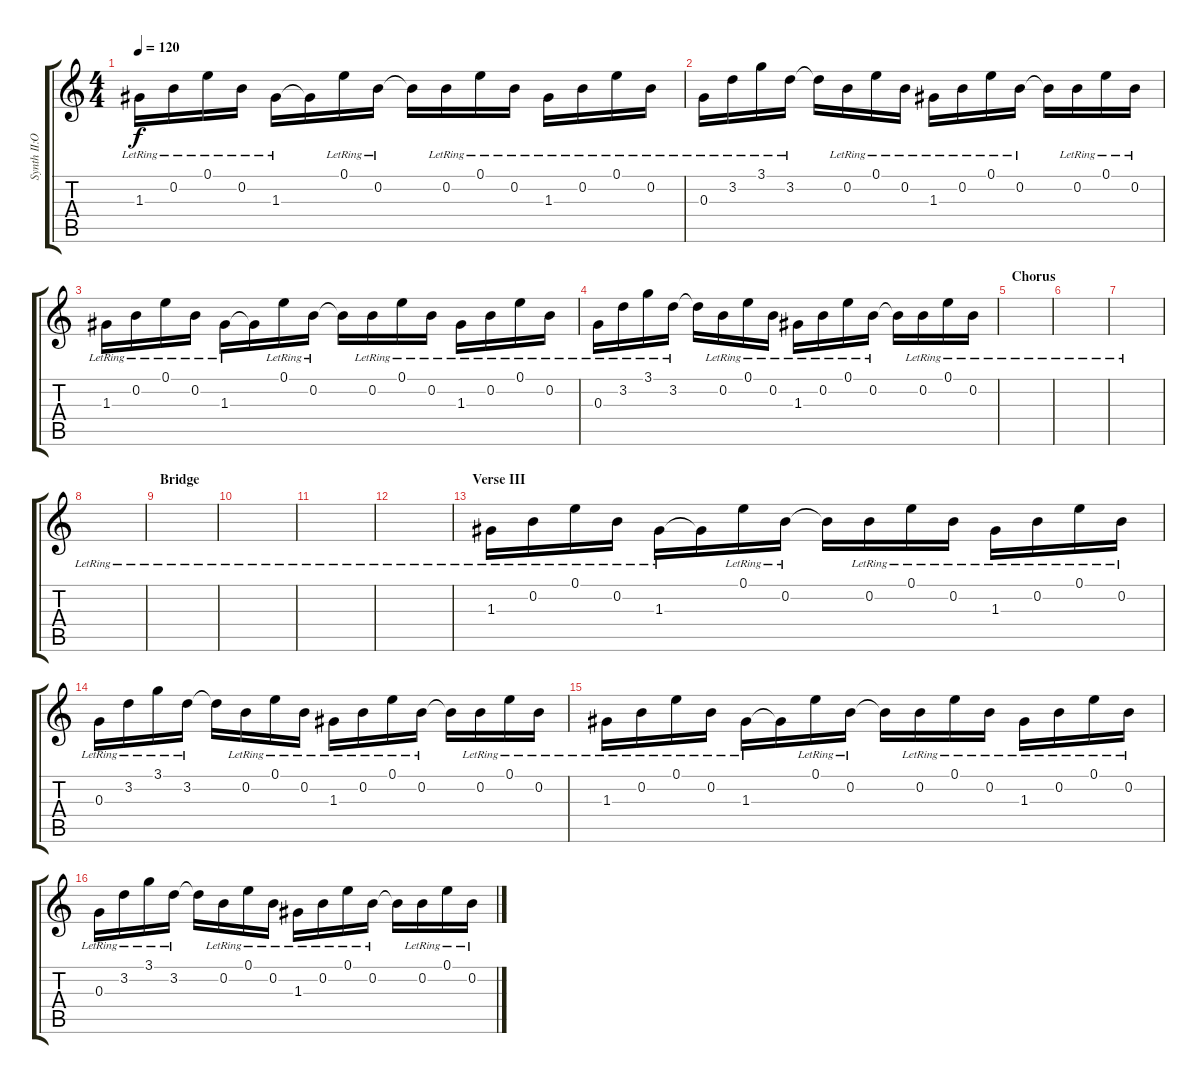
\track ("Synth II:Original" "Synth II:O") {instrument synthbass1}
\staff {score tabs}
\tuning (E4 B3 G3 D3 A2 E2) {hide}
\ts (4 4)
\tempo 120
\clef g2
\ks c
1.3{lr}.16{dy f} 0.2{lr}.16 0.1{lr}.16 0.2{lr}.16 1.3{lr}.16 1.3{t}.16 0.1{lr}.16 0.2{lr}.16 0.2{t}.16 0.2{lr}.16 0.1{lr}.16 0.2{lr}.16 1.3{lr}.16 0.2{lr}.16 0.1{lr}.16 0.2{lr}.16 |
0.3{lr}.16 3.2{lr}.16 3.1{lr}.16 3.2{lr}.16 3.2{t}.16 0.2{lr}.16 0.1{lr}.16 0.2{lr}.16 1.3{lr}.16 0.2{lr}.16 0.1{lr}.16 0.2{lr}.16 0.2{t}.16 0.2{lr}.16 0.1{lr}.16 0.2{lr}.16 |
1.3{lr}.16 0.2{lr}.16 0.1{lr}.16 0.2{lr}.16 1.3{lr}.16 1.3{t}.16 0.1{lr}.16 0.2{lr}.16 0.2{t}.16 0.2{lr}.16 0.1{lr}.16 0.2{lr}.16 1.3{lr}.16 0.2{lr}.16 0.1{lr}.16 0.2{lr}.16 |
0.3{lr}.16 3.2{lr}.16 3.1{lr}.16 3.2{lr}.16 3.2{t}.16 0.2{lr}.16 0.1{lr}.16 0.2{lr}.16 1.3{lr}.16 0.2{lr}.16 0.1{lr}.16 0.2{lr}.16 0.2{t}.16 0.2{lr}.16 0.1{lr}.16 0.2{lr}.16 |
\section ("" "Chorus")
|
|
|
|
\section ("" "Bridge")
|
|
|
|
\section ("" "Verse III")
1.3{lr}.16 0.2{lr}.16 0.1{lr}.16 0.2{lr}.16 1.3{lr}.16 1.3{t}.16 0.1{lr}.16 0.2{lr}.16 0.2{t}.16 0.2{lr}.16 0.1{lr}.16 0.2{lr}.16 1.3{lr}.16 0.2{lr}.16 0.1{lr}.16 0.2{lr}.16 |
0.3{lr}.16 3.2{lr}.16 3.1{lr}.16 3.2{lr}.16 3.2{t}.16 0.2{lr}.16 0.1{lr}.16 0.2{lr}.16 1.3{lr}.16 0.2{lr}.16 0.1{lr}.16 0.2{lr}.16 0.2{t}.16 0.2{lr}.16 0.1{lr}.16 0.2{lr}.16 |
1.3{lr}.16 0.2{lr}.16 0.1{lr}.16 0.2{lr}.16 1.3{lr}.16 1.3{t}.16 0.1{lr}.16 0.2{lr}.16 0.2{t}.16 0.2{lr}.16 0.1{lr}.16 0.2{lr}.16 1.3{lr}.16 0.2{lr}.16 0.1{lr}.16 0.2{lr}.16 |
0.3{lr}.16 3.2{lr}.16 3.1{lr}.16 3.2{lr}.16 3.2{t}.16 0.2{lr}.16 0.1{lr}.16 0.2{lr}.16 1.3{lr}.16 0.2{lr}.16 0.1{lr}.16 0.2{lr}.16 0.2{t}.16 0.2{lr}.16 0.1{lr}.16 0.2{lr}.16
